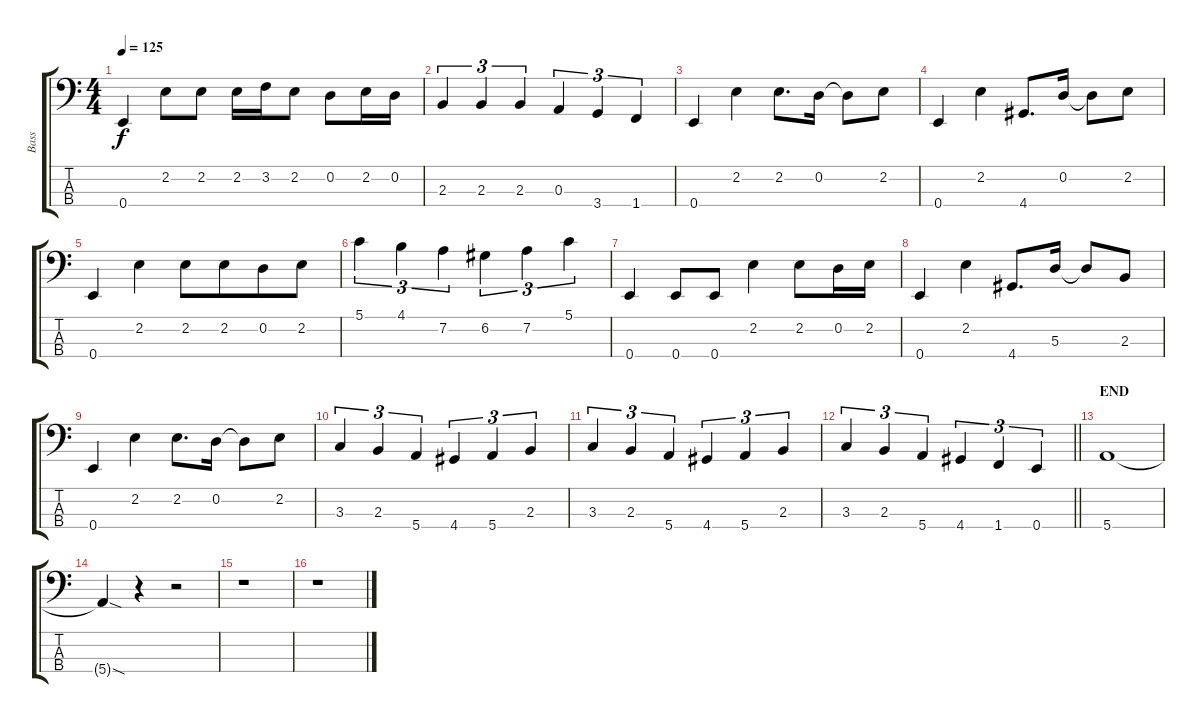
\track ("Bass" "Bass") {instrument electricbasspick}
\staff {score tabs}
\tuning (G2 D2 A1 E1) {hide}
\ts (4 4)
\tempo 125
\clef f4
\ks aminor
0.4.4{dy f} 2.2.8 2.2.8 2.2.16 3.2.16 2.2.8 0.2.8 2.2.16 0.2.16 |
2.3.4{tu (3 2)} 2.3.4{tu (3 2)} 2.3.4{tu (3 2)} 0.3.4{tu (3 2)} 3.4.4{tu (3 2)} 1.4.4{tu (3 2)} |
0.4.4 2.2.4 2.2.8{d} 0.2.16 0.2{t}.8 2.2.8 |
0.4.4 2.2.4 4.4.8{d} 0.2.16 0.2{t}.8 2.2.8 |
0.4.4 2.2.4 2.2.8 2.2.8{beam merge} 0.2.8 2.2.8 |
5.1.4{tu (3 2)} 4.1.4{tu (3 2)} 7.2.4{tu (3 2)} 6.2.4{tu (3 2)} 7.2.4{tu (3 2)} 5.1.4{tu (3 2)} |
0.4.4 0.4.8 0.4.8 2.2.4 2.2.8 0.2.16 2.2.16 |
0.4.4 2.2.4 4.4.8{d} 5.3.16 5.3{t}.8 2.3.8 |
0.4.4 2.2.4 2.2.8{d} 0.2.16 0.2{t}.8 2.2.8 |
3.3.4{tu (3 2)} 2.3.4{tu (3 2)} 5.4.4{tu (3 2)} 4.4.4{tu (3 2)} 5.4.4{tu (3 2)} 2.3.4{tu (3 2)} |
3.3.4{tu (3 2)} 2.3.4{tu (3 2)} 5.4.4{tu (3 2)} 4.4.4{tu (3 2)} 5.4.4{tu (3 2)} 2.3.4{tu (3 2)} |
\barLineRight lightlight
3.3.4{tu (3 2)} 2.3.4{tu (3 2)} 5.4.4{tu (3 2)} 4.4.4{tu (3 2)} 1.4.4{tu (3 2)} 0.4.4{tu (3 2)} |
\section ("" "END")
5.4.1 |
5.4{sod t}.4 r.4 r.2 |
r.1 |
r.1
